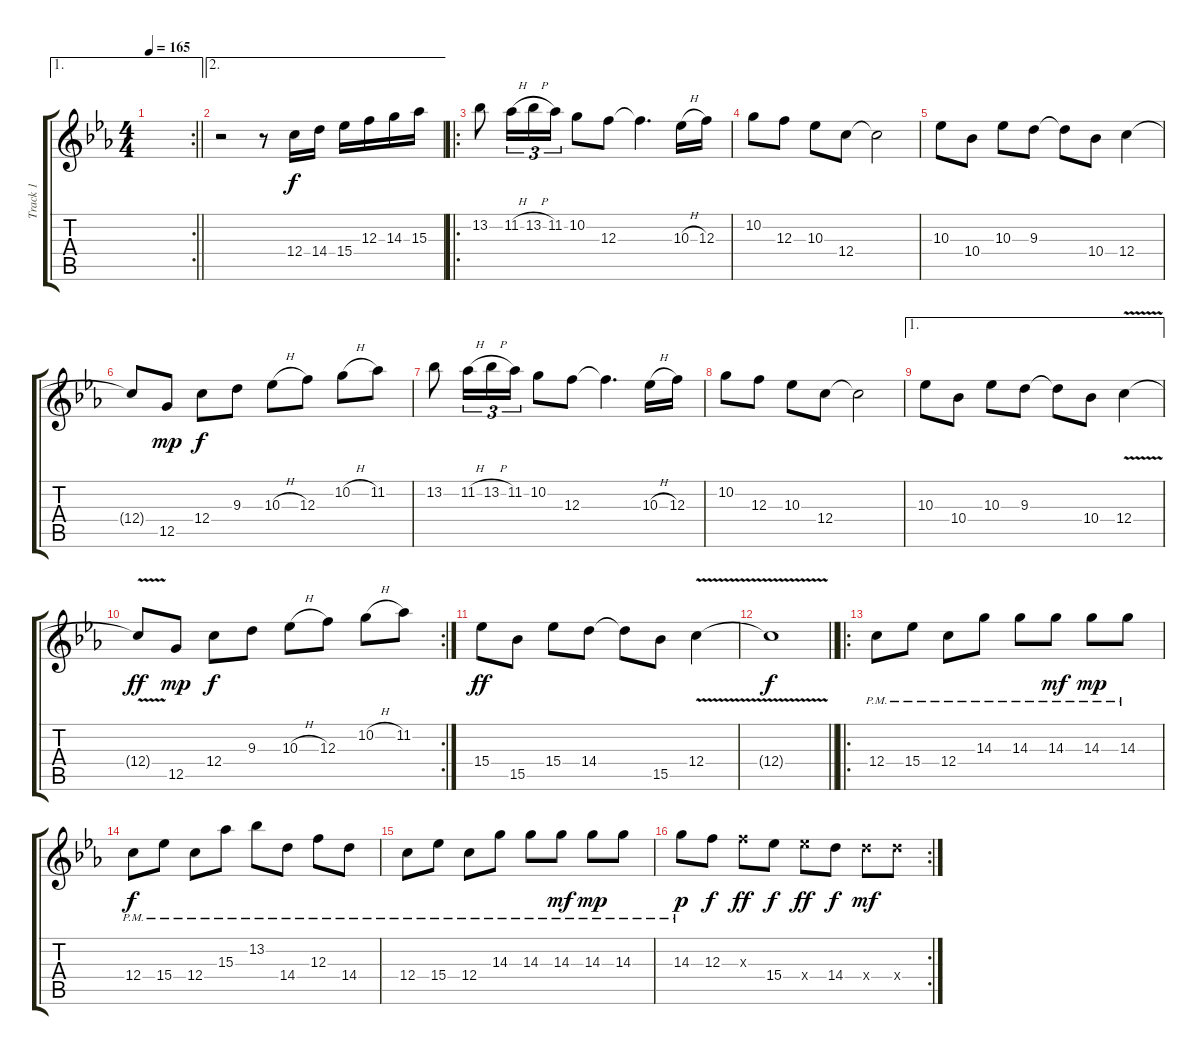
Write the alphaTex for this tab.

\track ("Track 1" "Track 1") {instrument overdrivenguitar}
\staff {score tabs}
\tuning (D4 A3 F3 C3 G2 C2) {hide}
\ae 1
\rc 2
\ts (4 4)
\tempo 165
\clef g2
\barLineRight lightlight
\ks cminor
|
\ae 2
r.2 r.8 12.4.16 14.4.16 15.4.16 12.3.16 14.3.16 15.3.16 |
\ro
13.2.8{dy f} 11.2{h}.16{tu (3 2)} 13.2{h}.16{tu (3 2)} 11.2.16{tu (3 2)} 10.2.8 12.3.8 12.3{t}.4{d} 10.3{h}.16 12.3.16 |
10.2.8 12.3.8 10.3.8 12.4.8 12.4{t}.2 |
10.3.8 10.4.8 10.3.8 9.3.8 9.3{t}.8 10.4.8 12.4.4 |
12.4{t}.8 12.5.8{dy mp} 12.4.8{dy f} 9.3.8 10.3{h}.8 12.3.8 10.2{h}.8 11.2.8 |
13.2.8 11.2{h}.16{tu (3 2)} 13.2{h}.16{tu (3 2)} 11.2.16{tu (3 2)} 10.2.8 12.3.8 12.3{t}.4{d} 10.3{h}.16 12.3.16 |
10.2.8 12.3.8 10.3.8 12.4.8 12.4{t}.2 |
\ae 1
10.3.8 10.4.8 10.3.8 9.3.8 9.3{t}.8 10.4.8 12.4{v}.4 |
\rc 2
12.4{v t}.8{dy ff} 12.5.8{dy mp} 12.4.8{dy f} 9.3.8 10.3{h}.8 12.3.8 10.2{h}.8 11.2.8 |
15.4.8{dy ff} 15.5.8 15.4.8 14.4.8 14.4{t}.8 15.5.8 12.4{v}.4 |
\barLineRight lightlight
12.4{t}.1{dy f} |
\ro
12.4{pm}.8 15.4{pm}.8 12.4{pm}.8 14.3{pm}.8 14.3{pm}.8 14.3{pm}.8{dy mf} 14.3{pm}.8{dy mp} 14.3{pm}.8 |
12.4{pm}.8{dy f} 15.4{pm}.8 12.4{pm}.8 15.3{pm}.8 13.2{pm}.8 14.4{pm}.8 12.3{pm}.8 14.4{pm}.8 |
12.4{pm}.8 15.4{pm}.8 12.4{pm}.8 14.3{pm}.8 14.3{pm}.8 14.3{pm}.8{dy mf} 14.3{pm}.8{dy mp} 14.3{pm}.8 |
\rc 2
14.3{pm}.8{dy p} 12.3.8{dy f} 12.3{x}.8{dy ff} 15.4.8{dy f} 15.4{x}.8{dy ff} 14.4.8{dy f} 14.4{x}.8{dy mf} 14.4{x}.8
